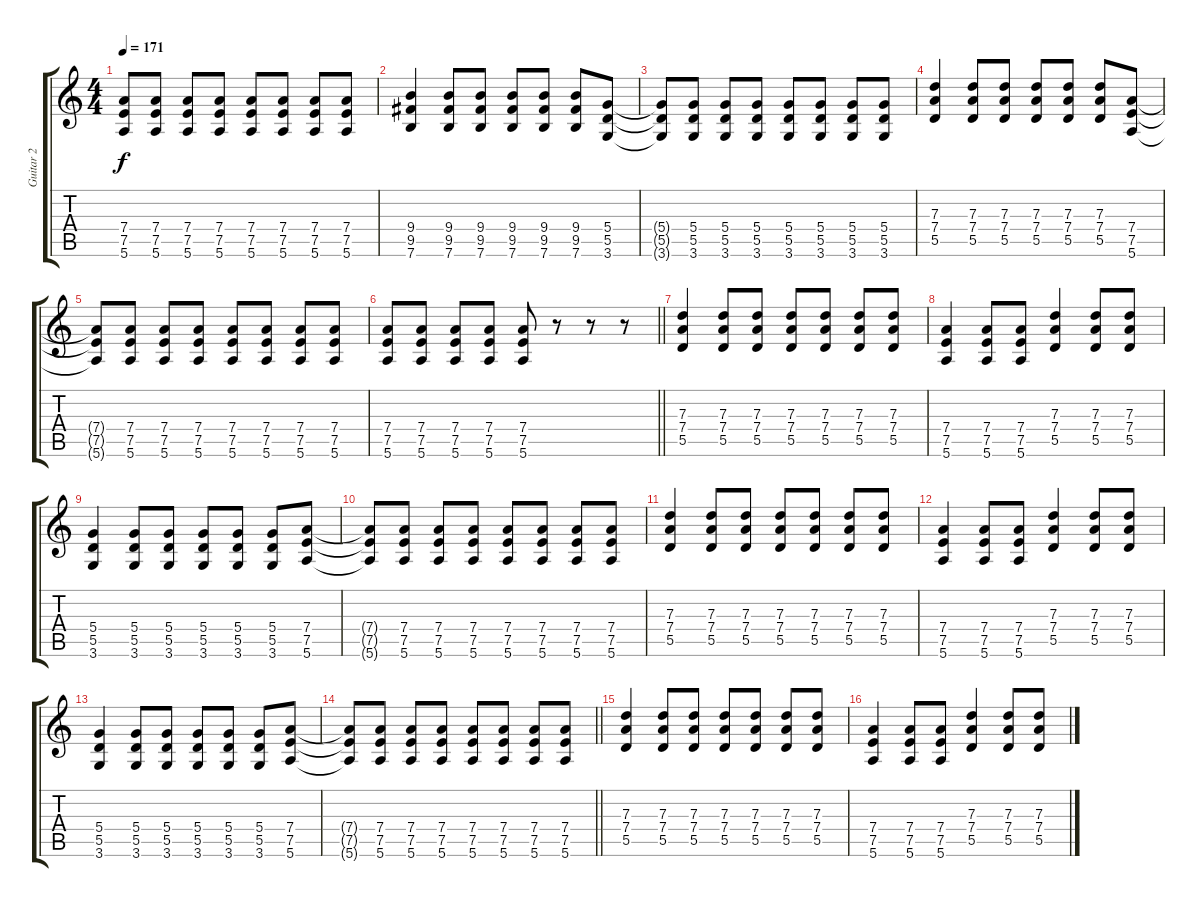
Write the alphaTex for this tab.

\track ("Guitar 2" "Guitar 2") {instrument overdrivenguitar}
\staff {score tabs}
\tuning (E4 B3 G3 D3 A2 E2) {hide}
\ts (4 4)
\tempo 171
\clef g2
\ks c
(7.4{t} 7.5{t} 5.6{t}).8{dy f} (7.4 7.5 5.6).8 (7.4 7.5 5.6).8 (7.4 7.5 5.6).8 (7.4 7.5 5.6).8 (7.4 7.5 5.6).8 (7.4 7.5 5.6).8 (7.4 7.5 5.6).8 |
(9.4 9.5 7.6).4 (9.4 9.5 7.6).8 (9.4 9.5 7.6).8 (9.4 9.5 7.6).8 (9.4 9.5 7.6).8 (9.4 9.5 7.6).8 (5.4 5.5 3.6).8 |
(5.4{t} 5.5{t} 3.6{t}).8 (5.4 5.5 3.6).8 (5.4 5.5 3.6).8 (5.4 5.5 3.6).8 (5.4 5.5 3.6).8 (5.4 5.5 3.6).8 (5.4 5.5 3.6).8 (5.4 5.5 3.6).8 |
(7.3 7.4 5.5).4 (7.3 7.4 5.5).8 (7.3 7.4 5.5).8 (7.3 7.4 5.5).8 (7.3 7.4 5.5).8 (7.3 7.4 5.5).8 (7.4 7.5 5.6).8 |
(7.4{t} 7.5{t} 5.6{t}).8 (7.4 7.5 5.6).8 (7.4 7.5 5.6).8 (7.4 7.5 5.6).8 (7.4 7.5 5.6).8 (7.4 7.5 5.6).8 (7.4 7.5 5.6).8 (7.4 7.5 5.6).8 |
\barLineRight lightlight
(7.4 7.5 5.6).8 (7.4 7.5 5.6).8 (7.4 7.5 5.6).8 (7.4 7.5 5.6).8 (7.4 7.5 5.6).8 r.8 r.8 r.8 |
(7.3 7.4 5.5).4 (7.3 7.4 5.5).8 (7.3 7.4 5.5).8 (7.3 7.4 5.5).8 (7.3 7.4 5.5).8 (7.3 7.4 5.5).8 (7.3 7.4 5.5).8 |
(7.4 7.5 5.6).4 (7.4 7.5 5.6).8 (7.4 7.5 5.6).8 (7.3 7.4 5.5).4 (7.3 7.4 5.5).8 (7.3 7.4 5.5).8 |
(5.4 5.5 3.6).4 (5.4 5.5 3.6).8 (5.4 5.5 3.6).8 (5.4 5.5 3.6).8 (5.4 5.5 3.6).8 (5.4 5.5 3.6).8 (7.4 7.5 5.6).8 |
(7.4{t} 7.5{t} 5.6{t}).8 (7.4 7.5 5.6).8 (7.4 7.5 5.6).8 (7.4 7.5 5.6).8 (7.4 7.5 5.6).8 (7.4 7.5 5.6).8 (7.4 7.5 5.6).8 (7.4 7.5 5.6).8 |
(7.3 7.4 5.5).4 (7.3 7.4 5.5).8 (7.3 7.4 5.5).8 (7.3 7.4 5.5).8 (7.3 7.4 5.5).8 (7.3 7.4 5.5).8 (7.3 7.4 5.5).8 |
(7.4 7.5 5.6).4 (7.4 7.5 5.6).8 (7.4 7.5 5.6).8 (7.3 7.4 5.5).4 (7.3 7.4 5.5).8 (7.3 7.4 5.5).8 |
(5.4 5.5 3.6).4 (5.4 5.5 3.6).8 (5.4 5.5 3.6).8 (5.4 5.5 3.6).8 (5.4 5.5 3.6).8 (5.4 5.5 3.6).8 (7.4 7.5 5.6).8 |
\barLineRight lightlight
(7.4{t} 7.5{t} 5.6{t}).8 (7.4 7.5 5.6).8 (7.4 7.5 5.6).8 (7.4 7.5 5.6).8 (7.4 7.5 5.6).8 (7.4 7.5 5.6).8 (7.4 7.5 5.6).8 (7.4 7.5 5.6).8 |
(7.3 7.4 5.5).4 (7.3 7.4 5.5).8 (7.3 7.4 5.5).8 (7.3 7.4 5.5).8 (7.3 7.4 5.5).8 (7.3 7.4 5.5).8 (7.3 7.4 5.5).8 |
(7.4 7.5 5.6).4 (7.4 7.5 5.6).8 (7.4 7.5 5.6).8 (7.3 7.4 5.5).4 (7.3 7.4 5.5).8 (7.3 7.4 5.5).8
